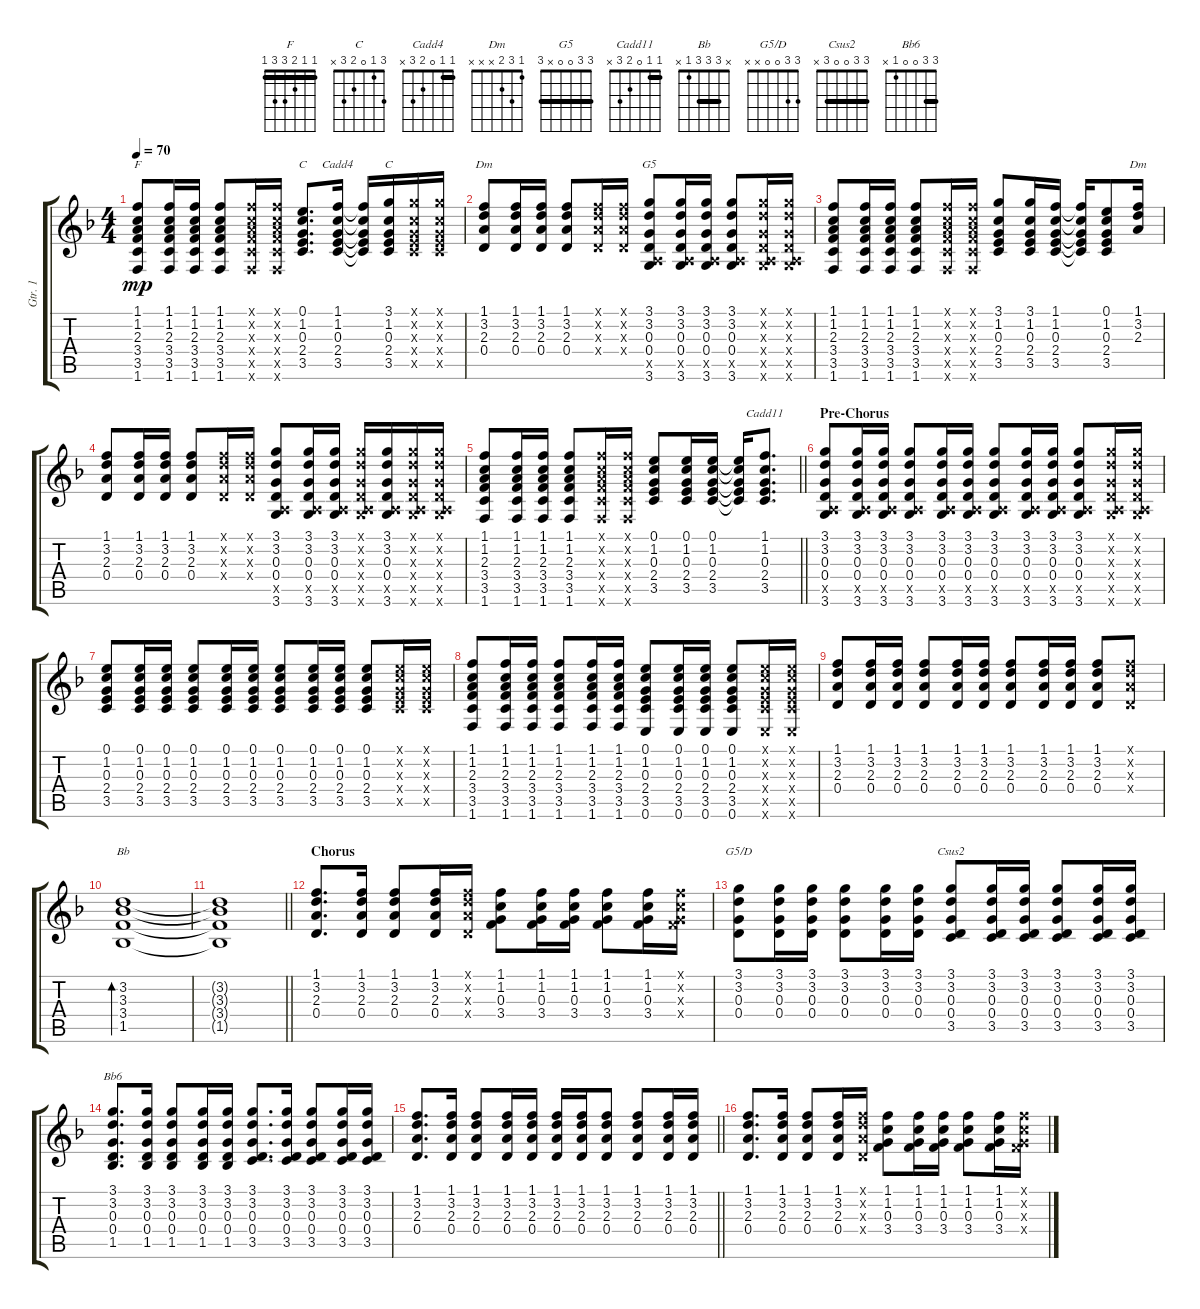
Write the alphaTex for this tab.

\track ("Gtr. 1" "Gtr. 1") {instrument acousticguitarsteel}
\staff {score tabs}
\tuning (E4 B3 G3 D3 A2 E2) {hide}
\chord ("F" 1 1 2 3 3 1) {barre 1}
\chord ("C" 0 1 0 2 3 x)
\chord ("Cadd4" 1 1 0 2 3 x) {barre 1}
\chord ("C" 3 1 0 2 3 x)
\chord ("Dm" 1 3 2 0 x x)
\chord ("G5" 3 3 0 0 x 3) {barre 3}
\chord ("Dm" 1 3 2 x x x)
\chord ("Cadd11" 1 1 0 2 3 x) {barre 1}
\chord ("Bb" x 3 3 3 1 x) {barre 3}
\chord ("G5/D" 3 3 0 0 x x)
\chord ("Csus2" 3 3 0 0 3 x) {barre 3}
\chord ("Bb6" 3 3 0 0 1 x) {barre 3}
\ts (4 4)
\tempo 70
\clef g2
\ks f
(1.1 1.2 2.3 3.4 3.5 1.6).8{ch "F" dy mp} (1.1 1.2 2.3 3.4 3.5 1.6).16 (1.1 1.2 2.3 3.4 3.5 1.6).16 (1.1 1.2 2.3 3.4 3.5 1.6).8 (1.1{x} 1.2{x} 2.3{x} 3.4{x} 3.5{x} 1.6{x}).16 (1.1{x} 1.2{x} 2.3{x} 3.4{x} 3.5{x} 1.6{x}).16 (0.1 1.2 0.3 2.4 3.5).8{d ch "C"} (1.1 1.2 0.3 2.4 3.5).16{ch "Cadd4"} (1.1{t} 1.2{t} 0.3{t} 2.4{t} 3.5{t}).16 (3.1 1.2 0.3 2.4 3.5).16{ch "C"} (3.1{x} 1.2{x} 0.3{x} 2.4{x} 3.5{x}).16 (3.1{x} 1.2{x} 0.3{x} 2.4{x} 3.5{x}).16 |
(1.1 3.2 2.3 0.4).8{ch "Dm"} (1.1 3.2 2.3 0.4).16 (1.1 3.2 2.3 0.4).16 (1.1 3.2 2.3 0.4).8 (1.1{x} 3.2{x} 2.3{x} 0.4{x}).16 (1.1{x} 3.2{x} 2.3{x} 0.4{x}).16 (3.1 3.2 0.3 0.4 0.5{x} 3.6).8{ch "G5"} (3.1 3.2 0.3 0.4 0.5{x} 3.6).16 (3.1 3.2 0.3 0.4 0.5{x} 3.6).16 (3.1 3.2 0.3 0.4 0.5{x} 3.6).8 (3.1{x} 3.2{x} 0.3{x} 0.4{x} 0.5{x} 3.6{x}).16 (3.1{x} 3.2{x} 0.3{x} 0.4{x} 0.5{x} 3.6{x}).16 |
(1.1 1.2 2.3 3.4 3.5 1.6).8 (1.1 1.2 2.3 3.4 3.5 1.6).16 (1.1 1.2 2.3 3.4 3.5 1.6).16 (1.1 1.2 2.3 3.4 3.5 1.6).8 (1.1{x} 1.2{x} 2.3{x} 3.4{x} 3.5{x} 1.6{x}).16 (1.1{x} 1.2{x} 2.3{x} 3.4{x} 3.5{x} 1.6{x}).16 (3.1 1.2 0.3 2.4 3.5).8 (3.1 1.2 0.3 2.4 3.5).16 (1.1 1.2 0.3 2.4 3.5).16 (1.1{t} 1.2{t} 0.3{t} 2.4{t} 3.5{t}).16 (0.1 1.2 0.3 2.4 3.5).8 (1.1 3.2 2.3).16{ch "Dm"} |
(1.1 3.2 2.3 0.4).8 (1.1 3.2 2.3 0.4).16 (1.1 3.2 2.3 0.4).16 (1.1 3.2 2.3 0.4).8 (1.1{x} 3.2{x} 2.3{x} 0.4{x}).16 (1.1{x} 3.2{x} 2.3{x} 0.4{x}).16 (3.1 3.2 0.3 0.4 0.5{x} 3.6).8 (3.1 3.2 0.3 0.4 0.5{x} 3.6).16 (3.1 3.2 0.3 0.4 0.5{x} 3.6).16 (3.1{x} 3.2{x} 0.3{x} 0.4{x} 0.5{x} 3.6{x}).16 (3.1 3.2 0.3 0.4 0.5{x} 3.6).16 (3.1{x} 3.2{x} 0.3{x} 0.4{x} 0.5{x} 3.6{x}).16 (3.1{x} 3.2{x} 0.3{x} 0.4{x} 0.5{x} 3.6{x}).16 |
\barLineRight lightlight
(1.1 1.2 2.3 3.4 3.5 1.6).8 (1.1 1.2 2.3 3.4 3.5 1.6).16 (1.1 1.2 2.3 3.4 3.5 1.6).16 (1.1 1.2 2.3 3.4 3.5 1.6).8 (1.1{x} 1.2{x} 2.3{x} 3.4{x} 3.5{x} 1.6{x}).16 (1.1{x} 1.2{x} 2.3{x} 3.4{x} 3.5{x} 1.6{x}).16 (0.1 1.2 0.3 2.4 3.5).8 (0.1 1.2 0.3 2.4 3.5).16 (0.1 1.2 0.3 2.4 3.5).16 (0.1{t} 1.2{t} 0.3{t} 2.4{t} 3.5{t}).16 (1.1 1.2 0.3 2.4 3.5).8{d ch "Cadd11"} |
\section ("" "Pre-Chorus")
(3.1 3.2 0.3 0.4 0.5{x} 3.6).8 (3.1 3.2 0.3 0.4 0.5{x} 3.6).16 (3.1 3.2 0.3 0.4 0.5{x} 3.6).16 (3.1 3.2 0.3 0.4 0.5{x} 3.6).8 (3.1 3.2 0.3 0.4 0.5{x} 3.6).16 (3.1 3.2 0.3 0.4 0.5{x} 3.6).16 (3.1 3.2 0.3 0.4 0.5{x} 3.6).8 (3.1 3.2 0.3 0.4 0.5{x} 3.6).16 (3.1 3.2 0.3 0.4 0.5{x} 3.6).16 (3.1 3.2 0.3 0.4 0.5{x} 3.6).8 (3.1{x} 3.2{x} 0.3{x} 0.4{x} 0.5{x} 3.6{x}).16 (3.1{x} 3.2{x} 0.3{x} 0.4{x} 0.5{x} 3.6{x}).16 |
(0.1 1.2 0.3 2.4 3.5).8 (0.1 1.2 0.3 2.4 3.5).16 (0.1 1.2 0.3 2.4 3.5).16 (0.1 1.2 0.3 2.4 3.5).8 (0.1 1.2 0.3 2.4 3.5).16 (0.1 1.2 0.3 2.4 3.5).16 (0.1 1.2 0.3 2.4 3.5).8 (0.1 1.2 0.3 2.4 3.5).16 (0.1 1.2 0.3 2.4 3.5).16 (0.1 1.2 0.3 2.4 3.5).8 (0.1{x} 1.2{x} 0.3{x} 2.4{x} 3.5{x}).16 (0.1{x} 1.2{x} 0.3{x} 2.4{x} 3.5{x}).16 |
(1.1 1.2 2.3 3.4 3.5 1.6).8 (1.1 1.2 2.3 3.4 3.5 1.6).16 (1.1 1.2 2.3 3.4 3.5 1.6).16 (1.1 1.2 2.3 3.4 3.5 1.6).8 (1.1 1.2 2.3 3.4 3.5 1.6).16 (1.1 1.2 2.3 3.4 3.5 1.6).16 (0.1 1.2 0.3 2.4 3.5 0.6).8 (0.1 1.2 0.3 2.4 3.5 0.6).16 (0.1 1.2 0.3 2.4 3.5 0.6).16 (0.1 1.2 0.3 2.4 3.5 0.6).8 (0.1{x} 1.2{x} 0.3{x} 2.4{x} 3.5{x} 0.6{x}).16 (0.1{x} 1.2{x} 0.3{x} 2.4{x} 3.5{x} 0.6{x}).16 |
(1.1 3.2 2.3 0.4).8 (1.1 3.2 2.3 0.4).16 (1.1 3.2 2.3 0.4).16 (1.1 3.2 2.3 0.4).8 (1.1 3.2 2.3 0.4).16 (1.1 3.2 2.3 0.4).16 (1.1 3.2 2.3 0.4).8 (1.1 3.2 2.3 0.4).16 (1.1 3.2 2.3 0.4).16 (1.1 3.2 2.3 0.4).8 (1.1{x} 3.2{x} 2.3{x} 0.4{x}).8 |
(3.2 3.3 3.4 1.5).1{bd 30 ch "Bb"} |
\barLineRight lightlight
(3.2{t} 3.3{t} 3.4{t} 1.5{t}).1 |
\section ("" "Chorus")
(1.1 3.2 2.3 0.4).8{d} (1.1 3.2 2.3 0.4).16 (1.1 3.2 2.3 0.4).8 (1.1 3.2 2.3 0.4).16 (1.1{x} 3.2{x} 2.3{x} 0.4{x}).16 (1.1 1.2 0.3 3.4).8 (1.1 1.2 0.3 3.4).16 (1.1 1.2 0.3 3.4).16 (1.1 1.2 0.3 3.4).8 (1.1 1.2 0.3 3.4).16 (1.1{x} 1.2{x} 0.3{x} 3.4{x}).16 |
(3.1 3.2 0.3 0.4).8{ch "G5/D"} (3.1 3.2 0.3 0.4).16 (3.1 3.2 0.3 0.4).16 (3.1 3.2 0.3 0.4).8 (3.1 3.2 0.3 0.4).16 (3.1 3.2 0.3 0.4).16 (3.1 3.2 0.3 0.4 3.5).8{ch "Csus2"} (3.1 3.2 0.3 0.4 3.5).16 (3.1 3.2 0.3 0.4 3.5).16 (3.1 3.2 0.3 0.4 3.5).8 (3.1 3.2 0.3 0.4 3.5).16 (3.1 3.2 0.3 0.4 3.5).16 |
(3.1 3.2 0.3 0.4 1.5).8{d ch "Bb6"} (3.1 3.2 0.3 0.4 1.5).16 (3.1 3.2 0.3 0.4 1.5).8 (3.1 3.2 0.3 0.4 1.5).16 (3.1 3.2 0.3 0.4 1.5).16 (3.1 3.2 0.3 0.4 3.5).8{d} (3.1 3.2 0.3 0.4 3.5).16 (3.1 3.2 0.3 0.4 3.5).8 (3.1 3.2 0.3 0.4 3.5).16 (3.1 3.2 0.3 0.4 3.5).16 |
\barLineRight lightlight
(1.1 3.2 2.3 0.4).8{d} (1.1 3.2 2.3 0.4).16 (1.1 3.2 2.3 0.4).8 (1.1 3.2 2.3 0.4).16 (1.1 3.2 2.3 0.4).16 (1.1 3.2 2.3 0.4).16 (1.1 3.2 2.3 0.4).16 (1.1 3.2 2.3 0.4).8 (1.1 3.2 2.3 0.4).8 (1.1 3.2 2.3 0.4).16 (1.1 3.2 2.3 0.4).16 |
(1.1 3.2 2.3 0.4).8{d} (1.1 3.2 2.3 0.4).16 (1.1 3.2 2.3 0.4).8 (1.1 3.2 2.3 0.4).16 (1.1{x} 3.2{x} 2.3{x} 0.4{x}).16 (1.1 1.2 0.3 3.4).8 (1.1 1.2 0.3 3.4).16 (1.1 1.2 0.3 3.4).16 (1.1 1.2 0.3 3.4).8 (1.1 1.2 0.3 3.4).16 (1.1{x} 1.2{x} 0.3{x} 3.4{x}).16
